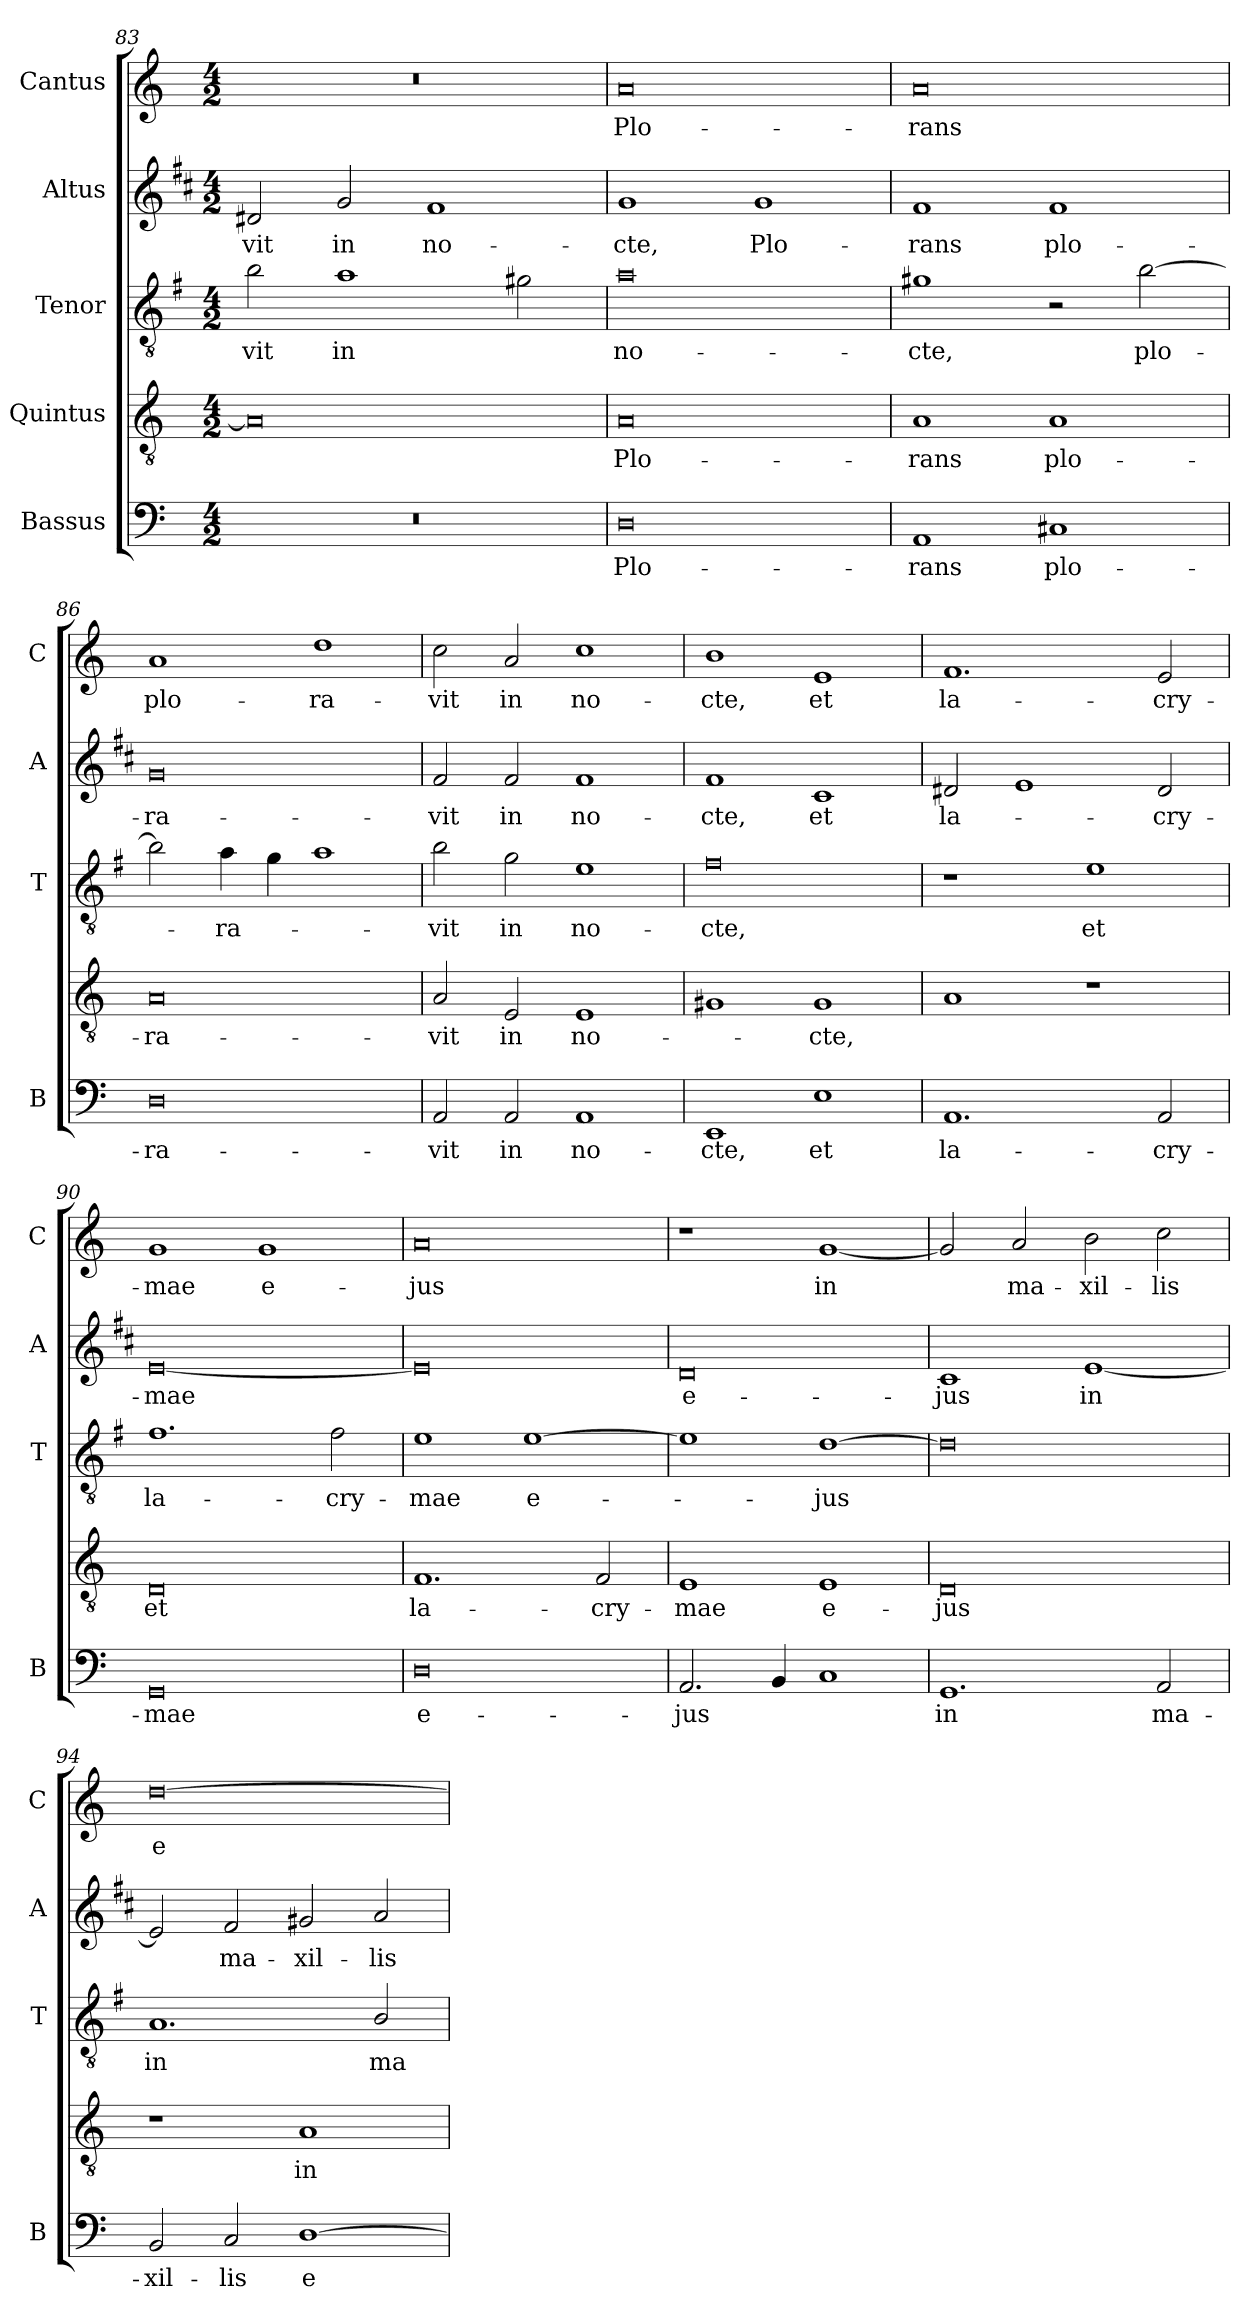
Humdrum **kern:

**kern	**text	**kern	**text	**kern	**text	**kern	**text	**kern	**text
*part5	*part5	*part4	*part4	*part3	*part3	*part2	*part2	*part1	*part1
*staff5	*staff5	*staff4	*staff4	*staff3	*staff3	*staff2	*staff2	*staff1	*staff1
*I"Bassus	*	*I"Quintus	*	*I"Tenor	*	*I"Altus	*	*I"Cantus	*
*I'B	*	*	*	*I'T	*	*I'A	*	*I'C	*
*clefF4	*	*clefGv2	*	*clefGv2	*	*clefG2	*	*clefG2	*
*	*	*	*	*ITrd4c7	*	*ITrd1c2	*	*	*
*k[]	*	*k[]	*	*k[]	*	*k[]	*	*k[]	*
*C:	*	*C:	*	*C:	*	*C:	*	*C:	*
*M4/2	*	*M4/2	*	*M4/2	*	*M4/2	*	*M4/2	*
=83	=83	=83	=83	=83	=83	=83	=83	=83	=83
!	!	!	!	!	!LO:LY:b	!	!LO:LY:b	!	!
0r	.	0A]	.	2e\	-vit	2c#X/	-vit	0r	.
!	!	!	!	!	!LO:LY:b	!	!LO:LY:b	!	!
.	.	.	.	1d	in	2f/	in	.	.
!	!	!	!	!	!	!	!LO:LY:b	!	!
.	.	.	.	.	.	1e	no-	.	.
.	.	.	.	2c#X\	.	.	.	.	.
!!LO:LB:g=z
=84	=84	=84	=84	=84	=84	=84	=84	=84	=84
!	!LO:LY:b	!	!LO:LY:b	!	!LO:LY:b	!	!LO:LY:b	!	!LO:LY:b
0D	Plo-	0A	Plo-	0d	no-	1f	-cte,	0a	Plo-
!	!	!	!	!	!	!	!LO:LY:b	!	!
.	.	.	.	.	.	1f	Plo-	.	.
=85	=85	=85	=85	=85	=85	=85	=85	=85	=85
!	!LO:LY:b	!	!LO:LY:b	!	!LO:LY:b	!	!LO:LY:b	!	!LO:LY:b
1AA	-rans	1A	-rans	1c#X	-cte,	1e	-rans	0a	-rans
!	!LO:LY:b	!	!LO:LY:b	!	!	!	!LO:LY:b	!	!
1C#X	plo-	1A	plo-	2r	.	1e	plo-	.	.
!	!	!	!	!	!LO:LY:b	!	!	!	!
.	.	.	.	[2e\	plo-	.	.	.	.
=86	=86	=86	=86	=86	=86	=86	=86	=86	=86
!	!LO:LY:b	!	!LO:LY:b	!	!	!	!LO:LY:b	!	!LO:LY:b
0D	-ra-	0A	-ra-	2e\]	.	0f	-ra-	1a	plo-
!	!	!	!	!	!LO:LY:b	!	!	!	!
.	.	.	.	4d\	-ra-	.	.	.	.
.	.	.	.	4c\	.	.	.	.	.
!	!	!	!	!	!	!	!	!	!LO:LY:b
.	.	.	.	1d	.	.	.	1dd	-ra-
=87	=87	=87	=87	=87	=87	=87	=87	=87	=87
!	!LO:LY:b	!	!LO:LY:b	!	!LO:LY:b	!	!LO:LY:b	!	!LO:LY:b
2AA/	-vit	2A/	-vit	2e\	-vit	2e/	-vit	2cc\	-vit
!	!LO:LY:b	!	!LO:LY:b	!	!LO:LY:b	!	!LO:LY:b	!	!LO:LY:b
2AA/	in	2E/	in	2c\	in	2e/	in	2a/	in
!	!LO:LY:b	!	!LO:LY:b	!	!LO:LY:b	!	!LO:LY:b	!	!LO:LY:b
1AA	no-	1E	no-	1A	no-	1e	no-	1cc	no-
=88	=88	=88	=88	=88	=88	=88	=88	=88	=88
!	!LO:LY:b	!	!	!	!LO:LY:b	!	!LO:LY:b	!	!LO:LY:b
1EE	-cte,	1G#X	.	0B	-cte,	1e	-cte,	1b	-cte,
!	!LO:LY:b	!	!LO:LY:b	!	!	!	!LO:LY:b	!	!LO:LY:b
1E	et	1G#	-cte,	.	.	1B	et	1e	et
=89	=89	=89	=89	=89	=89	=89	=89	=89	=89
!	!LO:LY:b	!	!	!	!	!	!LO:LY:b	!	!LO:LY:b
1.AA	la-	1A	.	1r	.	2c#X/	la-	1.f	la-
.	.	.	.	.	.	1d	.	.	.
!	!	!	!	!	!LO:LY:b	!	!	!	!
.	.	1r	.	1A	et	.	.	.	.
!	!LO:LY:b	!	!	!	!	!	!LO:LY:b	!	!LO:LY:b
2AA/	-cry-	.	.	.	.	2c#/	-cry-	2e/	-cry-
=90	=90	=90	=90	=90	=90	=90	=90	=90	=90
!	!LO:LY:b	!	!LO:LY:b	!	!LO:LY:b	!	!LO:LY:b	!	!LO:LY:b
0GG	-mae	0D	et	1.B	la-	[0d	-mae	1g	-mae
!	!	!	!	!	!	!	!	!	!LO:LY:b
.	.	.	.	.	.	.	.	1g	e-
!	!	!	!	!	!LO:LY:b	!	!	!	!
.	.	.	.	2B\	-cry-	.	.	.	.
!!LO:LB:g=z
=91	=91	=91	=91	=91	=91	=91	=91	=91	=91
!	!LO:LY:b	!	!LO:LY:b	!	!LO:LY:b	!	!	!	!LO:LY:b
0D	e-	1.F	la-	1A	-mae	0d]	.	0a	-jus
!	!	!	!	!	!LO:LY:b	!	!	!	!
.	.	.	.	[1A	e-	.	.	.	.
!	!	!	!LO:LY:b	!	!	!	!	!	!
.	.	2F/	-cry-	.	.	.	.	.	.
=92	=92	=92	=92	=92	=92	=92	=92	=92	=92
!	!LO:LY:b	!	!LO:LY:b	!	!	!	!LO:LY:b	!	!
2.AA/	-jus	1E	-mae	1A]	.	0c	e-	1r	.
4BB/	.	.	.	.	.	.	.	.	.
!	!	!	!LO:LY:b	!	!LO:LY:b	!	!	!	!LO:LY:b
1C	.	1E	e-	[1G	-jus	.	.	[1g	in
=93	=93	=93	=93	=93	=93	=93	=93	=93	=93
!	!LO:LY:b	!	!LO:LY:b	!	!	!	!LO:LY:b	!	!
1.GG	in	0D	-jus	0G]	.	1B	-jus	2g/]	.
!	!	!	!	!	!	!	!	!	!LO:LY:b
.	.	.	.	.	.	.	.	2a/	ma-
!	!	!	!	!	!	!	!LO:LY:b	!	!LO:LY:b
.	.	.	.	.	.	[1d	in	2b\	-xil-
!	!LO:LY:b	!	!	!	!	!	!	!	!LO:LY:b
2AA/	ma-	.	.	.	.	.	.	2cc\	-lis
=94	=94	=94	=94	=94	=94	=94	=94	=94	=94
!	!LO:LY:b	!	!	!	!LO:LY:b	!	!	!	!LO:LY:b
2BB/	-xil-	1r	.	1.D	in	2d/]	.	[0dd	e-
!	!LO:LY:b	!	!	!	!	!	!LO:LY:b	!	!
2C/	-lis	.	.	.	.	2e/	ma-	.	.
!	!LO:LY:b	!	!LO:LY:b	!	!	!	!LO:LY:b	!	!
[1D	e-	1A	in	.	.	2f#X/	-xil-	.	.
!	!	!	!	!	!LO:LY:b	!	!LO:LY:b	!	!
.	.	.	.	2E/	ma-	2g/	-lis	.	.
=	=	=	=	=	=	=	=	=	=
*-	*-	*-	*-	*-	*-	*-	*-	*-	*-
